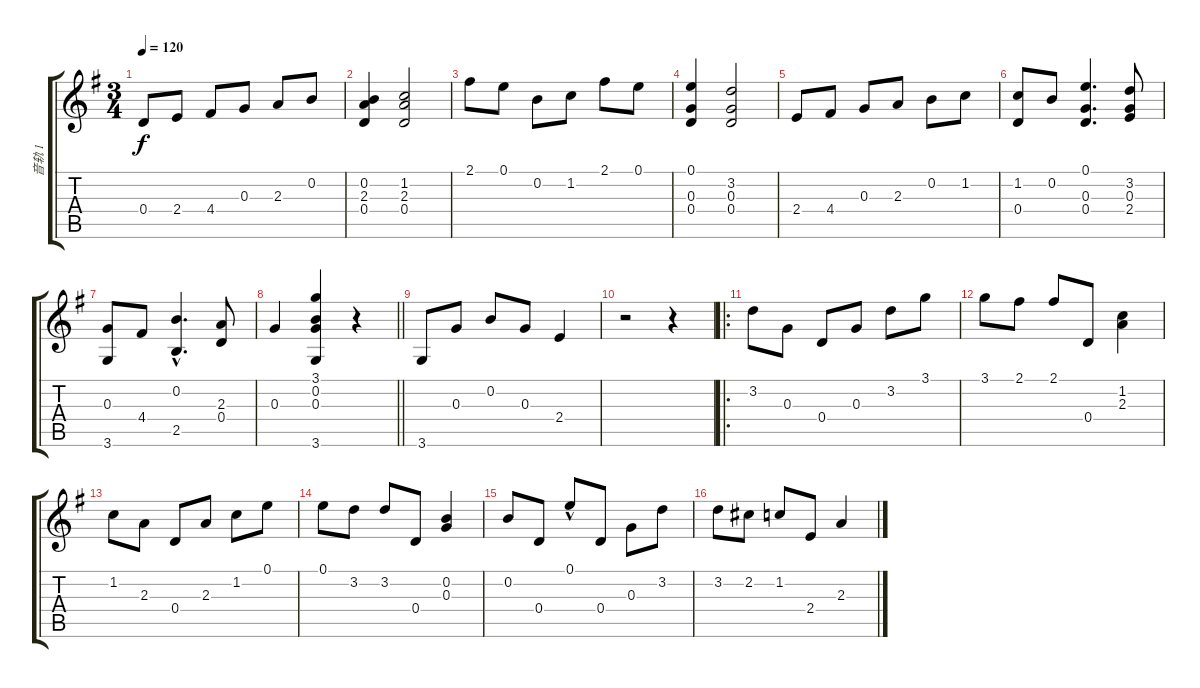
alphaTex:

\track ("音轨 1" "音轨 1") {instrument acousticguitarnylon}
\staff {score tabs}
\tuning (E4 B3 G3 D3 A2 E2) {hide}
\ts (3 4)
\tempo 120
\clef g2
\ks g
0.4.8{dy f instrument acousticguitarnylon} 2.4.8 4.4.8 0.3.8 2.3.8 0.2.8 |
(0.2 2.3 0.4).4 (1.2 2.3 0.4).2 |
2.1.8 0.1.8 0.2.8 1.2.8 2.1.8 0.1.8 |
(0.1 0.3 0.4).4 (3.2 0.3 0.4).2 |
2.4.8 4.4.8 0.3.8 2.3.8 0.2.8 1.2.8 |
(1.2 0.4).8 0.2.8 (0.1 0.3 0.4).4{d} (3.2 0.3 2.4).8 |
(0.3 3.6).8 4.4.8 (0.2{hac} 2.5).4{d} (2.3 0.4).8 |
\barLineRight lightlight
0.3.4 (3.1 0.2 0.3 3.6).4 r.4 |
3.6.8 0.3.8 0.2.8 0.3.8 2.4.4 |
r.2 r.4 |
\ro
3.2.8 0.3.8 0.4.8 0.3.8 3.2.8 3.1.8 |
3.1.8 2.1.8 2.1.8 0.4.8 (1.2 2.3).4 |
1.2.8 2.3.8 0.4.8 2.3.8 1.2.8 0.1.8 |
0.1.8 3.2.8 3.2.8 0.4.8 (0.2 0.3).4 |
0.2.8 0.4.8 0.1{hac}.8 0.4.8 0.3.8 3.2.8 |
3.2.8 2.2.8 1.2.8 2.4.8 2.3.4
